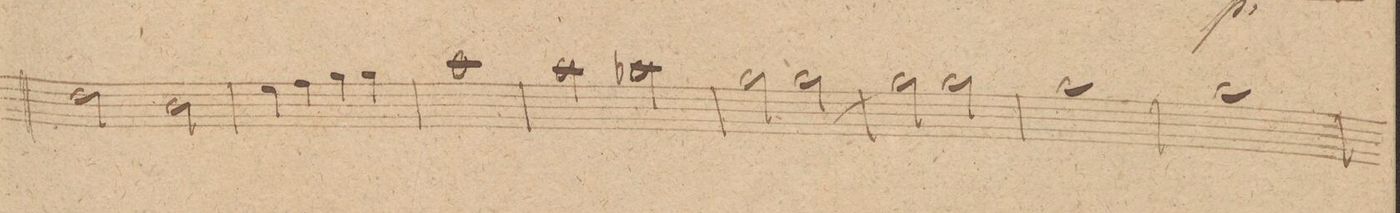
**kern	**dynam
*I"Clarnetto 1mo in A.	*
*clefG2	*
*k[f#c#g#]	*
*met(c)	*
*M4/4	*
2b\	.
2g#\	.
=85	=85
4cc#\	.
4dd\	.
4ee\	.
4ee\	.
=86	=86
1ff#	.
=87	=87
2ff#\	.
2ffX\	.
=88	=88
2ee\	.
[2ee\	.
=89	=89
2ee\]	.
2ee\	.
=90	=90
1ee	.
=91	=91
1ee	.
=92	=92
*-	*-
